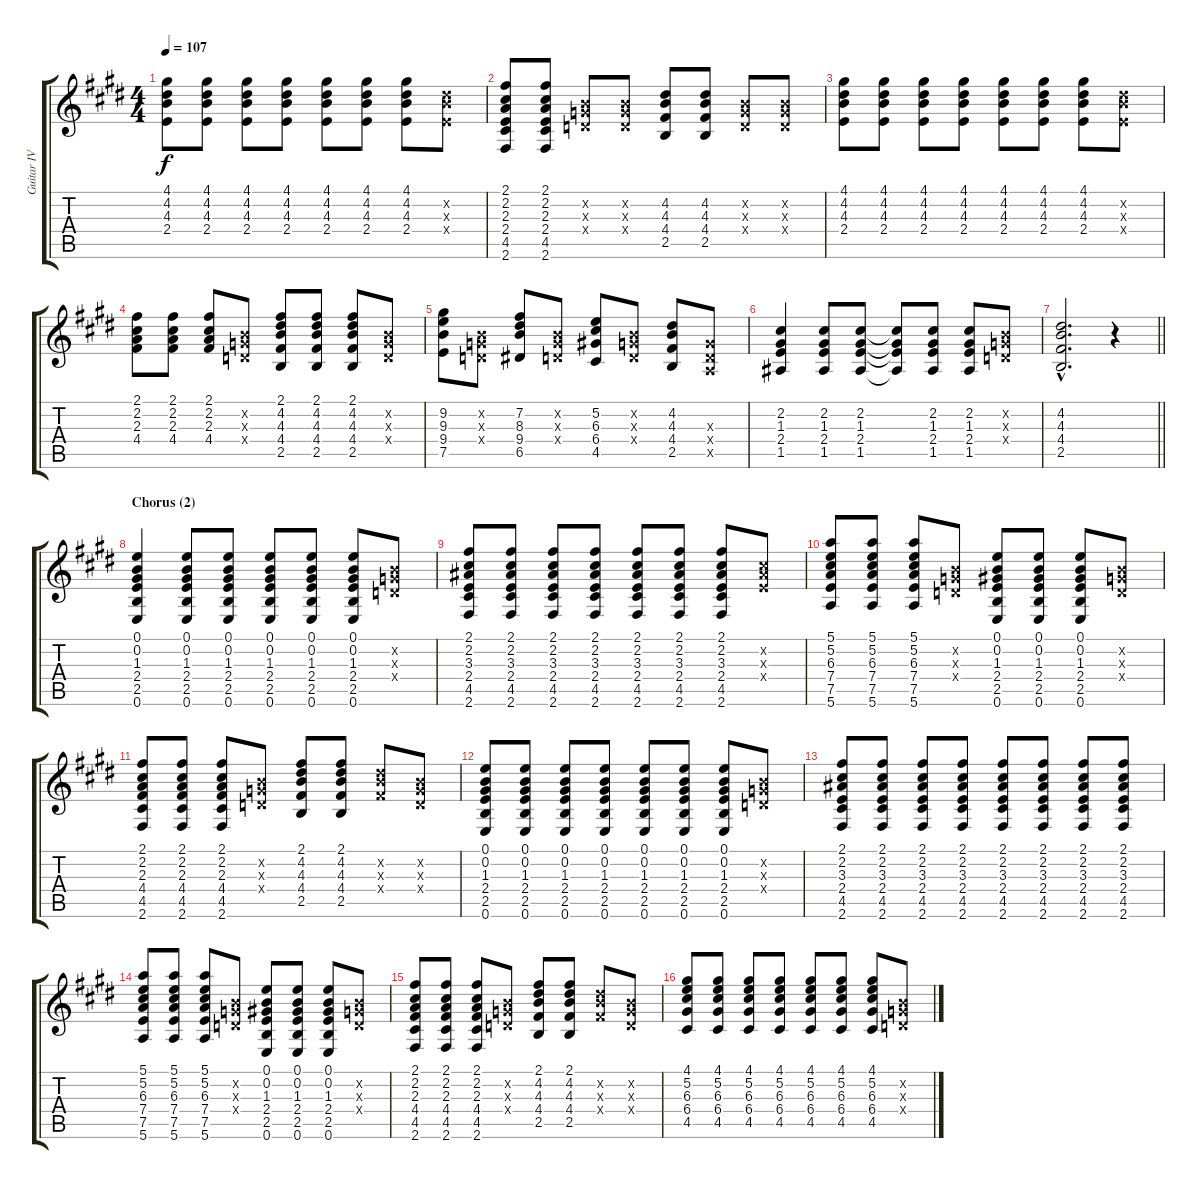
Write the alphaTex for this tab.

\track ("Guitar IV" "Guitar IV") {instrument acousticguitarsteel}
\staff {score tabs}
\tuning (E4 B3 G3 D3 A2 E2) {hide}
\ts (4 4)
\tempo 107
\clef g2
\ks e
(4.1 4.2 4.3 2.4).8{dy f} (4.1 4.2 4.3 2.4).8 (4.1 4.2 4.3 2.4).8 (4.1 4.2 4.3 2.4).8 (4.1 4.2 4.3 2.4).8 (4.1 4.2 4.3 2.4).8 (4.1 4.2 4.3 2.4).8 (4.2{x} 4.3{x} 2.4{x}).8 |
(2.1 2.2 2.3 2.4 4.5 2.6).8 (2.1 2.2 2.3 2.4 4.5 2.6).8 (0.2{x} 0.3{x} 0.4{x}).8 (0.2{x} 0.3{x} 0.4{x}).8 (4.2 4.3 4.4 2.5).8 (4.2 4.3 4.4 2.5).8 (0.2{x} 0.3{x} 0.4{x}).8 (0.2{x} 0.3{x} 0.4{x}).8 |
(4.1 4.2 4.3 2.4).8 (4.1 4.2 4.3 2.4).8 (4.1 4.2 4.3 2.4).8 (4.1 4.2 4.3 2.4).8 (4.1 4.2 4.3 2.4).8 (4.1 4.2 4.3 2.4).8 (4.1 4.2 4.3 2.4).8 (4.2{x} 4.3{x} 2.4{x}).8 |
(2.1 2.2 2.3 4.4).8 (2.1 2.2 2.3 4.4).8 (2.1 2.2 2.3 4.4).8 (0.2{x} 0.3{x} 0.4{x}).8 (2.1 4.2 4.3 4.4 2.5).8 (2.1 4.2 4.3 4.4 2.5).8 (2.1 4.2 4.3 4.4 2.5).8 (0.2{x} 0.3{x} 0.4{x}).8 |
(9.2 9.3 9.4 7.5).8 (0.2{x} 0.3{x} 0.4{x}).8 (7.2 8.3 9.4 6.5).8 (0.2{x} 0.3{x} 0.4{x}).8 (5.2 6.3 6.4 4.5).8 (0.2{x} 0.3{x} 0.4{x}).8 (4.2 4.3 4.4 2.5).8 (0.3{x} 0.4{x} 0.5{x}).8 |
(2.2 1.3 2.4 1.5).4 (2.2 1.3 2.4 1.5).8 (2.2 1.3 2.4 1.5).8 (2.2{t} 1.3{t} 2.4{t} 1.5{t}).8 (2.2 1.3 2.4 1.5).8 (2.2 1.3 2.4 1.5).8 (0.2{x} 0.3{x} 0.4{x}).8 |
\barLineRight lightlight
(4.2{hac} 4.3{hac} 4.4{hac} 2.5{hac}).2{d} r.4 |
\section ("" "Chorus (2)")
(0.1 0.2 1.3 2.4 2.5 0.6).4 (0.1 0.2 1.3 2.4 2.5 0.6).8 (0.1 0.2 1.3 2.4 2.5 0.6).8 (0.1 0.2 1.3 2.4 2.5 0.6).8 (0.1 0.2 1.3 2.4 2.5 0.6).8 (0.1 0.2 1.3 2.4 2.5 0.6).8 (0.2{x} 0.3{x} 0.4{x}).8 |
(2.1 2.2 3.3 2.4 4.5 2.6).8 (2.1 2.2 3.3 2.4 4.5 2.6).8 (2.1 2.2 3.3 2.4 4.5 2.6).8 (2.1 2.2 3.3 2.4 4.5 2.6).8 (2.1 2.2 3.3 2.4 4.5 2.6).8 (2.1 2.2 3.3 2.4 4.5 2.6).8 (2.1 2.2 3.3 2.4 4.5 2.6).8 (2.2{x} 3.3{x} 2.4{x}).8 |
(5.1 5.2 6.3 7.4 7.5 5.6).8 (5.1 5.2 6.3 7.4 7.5 5.6).8 (5.1 5.2 6.3 7.4 7.5 5.6).8 (0.2{x} 0.3{x} 0.4{x}).8 (0.1 0.2 1.3 2.4 2.5 0.6).8 (0.1 0.2 1.3 2.4 2.5 0.6).8 (0.1 0.2 1.3 2.4 2.5 0.6).8 (0.2{x} 0.3{x} 0.4{x}).8 |
(2.1 2.2 2.3 4.4 4.5 2.6).8 (2.1 2.2 2.3 4.4 4.5 2.6).8 (2.1 2.2 2.3 4.4 4.5 2.6).8 (0.2{x} 0.3{x} 0.4{x}).8 (2.1 4.2 4.3 4.4 2.5).8 (2.1 4.2 4.3 4.4 2.5).8 (4.2{x} 4.3{x} 4.4{x}).8 (0.2{x} 0.3{x} 0.4{x}).8 |
(0.1 0.2 1.3 2.4 2.5 0.6).8 (0.1 0.2 1.3 2.4 2.5 0.6).8 (0.1 0.2 1.3 2.4 2.5 0.6).8 (0.1 0.2 1.3 2.4 2.5 0.6).8 (0.1 0.2 1.3 2.4 2.5 0.6).8 (0.1 0.2 1.3 2.4 2.5 0.6).8 (0.1 0.2 1.3 2.4 2.5 0.6).8 (0.2{x} 0.3{x} 0.4{x}).8 |
(2.1 2.2 3.3 2.4 4.5 2.6).8 (2.1 2.2 3.3 2.4 4.5 2.6).8 (2.1 2.2 3.3 2.4 4.5 2.6).8 (2.1 2.2 3.3 2.4 4.5 2.6).8 (2.1 2.2 3.3 2.4 4.5 2.6).8 (2.1 2.2 3.3 2.4 4.5 2.6).8 (2.1 2.2 3.3 2.4 4.5 2.6).8 (2.1 2.2 3.3 2.4 4.5 2.6).8 |
(5.1 5.2 6.3 7.4 7.5 5.6).8 (5.1 5.2 6.3 7.4 7.5 5.6).8 (5.1 5.2 6.3 7.4 7.5 5.6).8 (0.2{x} 0.3{x} 0.4{x}).8 (0.1 0.2 1.3 2.4 2.5 0.6).8 (0.1 0.2 1.3 2.4 2.5 0.6).8 (0.1 0.2 1.3 2.4 2.5 0.6).8 (0.2{x} 0.3{x} 0.4{x}).8 |
(2.1 2.2 2.3 4.4 4.5 2.6).8 (2.1 2.2 2.3 4.4 4.5 2.6).8 (2.1 2.2 2.3 4.4 4.5 2.6).8 (0.2{x} 0.3{x} 0.4{x}).8 (2.1 4.2 4.3 4.4 2.5).8 (2.1 4.2 4.3 4.4 2.5).8 (4.2{x} 4.3{x} 4.4{x}).8 (0.2{x} 0.3{x} 0.4{x}).8 |
(4.1 5.2 6.3 6.4 4.5).8 (4.1 5.2 6.3 6.4 4.5).8 (4.1 5.2 6.3 6.4 4.5).8 (4.1 5.2 6.3 6.4 4.5).8 (4.1 5.2 6.3 6.4 4.5).8 (4.1 5.2 6.3 6.4 4.5).8 (4.1 5.2 6.3 6.4 4.5).8 (0.2{x} 0.3{x} 0.4{x}).8
